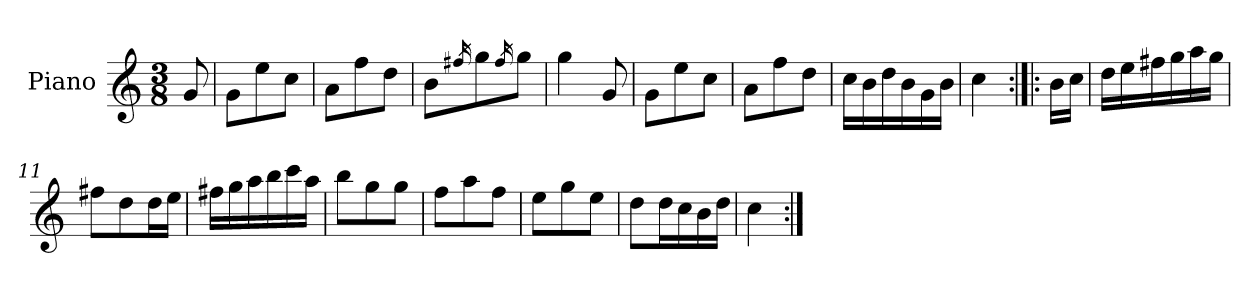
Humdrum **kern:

**kern
*part1
*staff1
*I"Piano
*I'Pno.
*clefG2
*k[]
*M3/8
=
8g/
=1
8g\L
8ee\
8cc\J
=2
8a\L
8ff\
8dd\J
=3
8b\L
16qff#X/
8gg\
16qff#/
8gg\J
=4
4gg\
8g/
=5
8g\L
8ee\
8cc\J
=6
8a\L
8ff\
8dd\J
=7
16cc\LL
16b\
16dd\
16b\
16g\
16b\JJ
=8
4cc\
=9:|!|:
16b\LL
16cc\JJ
=10
16dd\LL
16ee\
16ff#X\
16gg\
16aa\
16gg\JJ
=11
8ff#X\L
8dd\
16dd\L
16ee\JJ
=12
16ff#X\LL
16gg\
16aa\
16bb\
16ccc\
16aa\JJ
=13
8bb\L
8gg\
8gg\J
=14
8ff\L
8aa\
8ff\J
=15
8ee\L
8gg\
8ee\J
=16
8dd\L
16dd\L
16cc\
16b\
16dd\JJ
=17
4cc\
=:|!
*-
